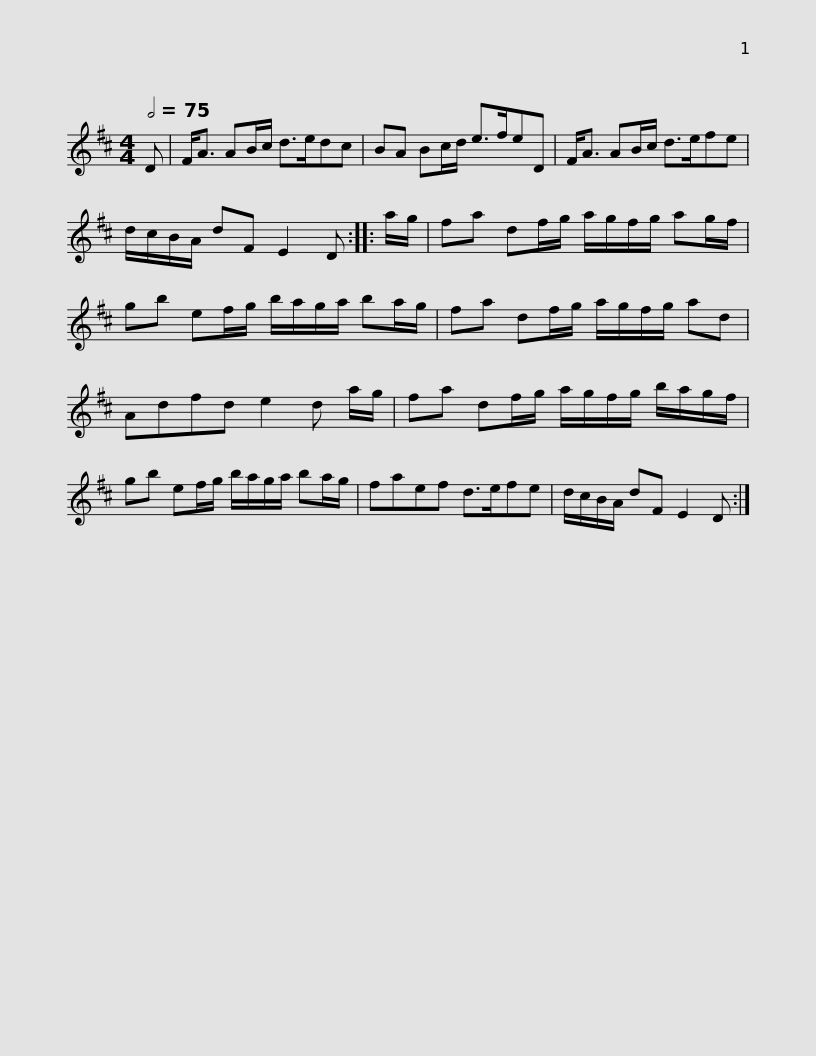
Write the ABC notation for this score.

X:1
L:1/8
Q:1/2=75
M:4/4
I:linebreak $
K:D
V:1 treble
V:1
 D | F<A AB/c/ d>edc | BA Bc/d/ e>feD | F<A AB/c/ d>efe | d/c/B/A/ dF E2 D :: %5
 a/g/ |$ fa df/g/ a/g/f/g/ ag/f/ | gb ef/g/ b/a/g/a/ ba/g/ | fa df/g/ a/g/f/g/ ad | Adfd e2 d a/g/ |$ %10
 fa df/g/ a/g/f/g/ b/a/g/f/ | gb ef/g/ b/a/g/a/ ba/g/ | faef d>efe | d/c/B/A/ dF E2 D :| %14
